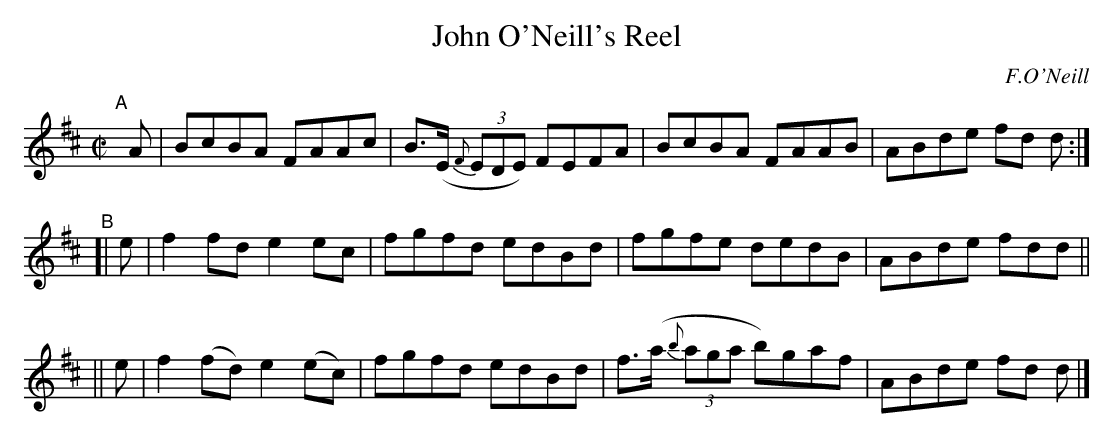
X:1
T: John O'Neill's Reel
O: F.O'Neill
M: C|
L: 1/8
K: D
"^A"\
[|]A | BcBA FAAc | B>(E (3{F}EDE) FEFA | BcBA FAAB | ABde fd d :|
"^B"\
[| e | f2fde2ec | fgfd edBd | fgfe dedB | ABde fdd ||
|| e | f2(fd)e2(ec) | fgfd edBd | f>(a (3{b}aga b)gaf | ABde fd d |]
